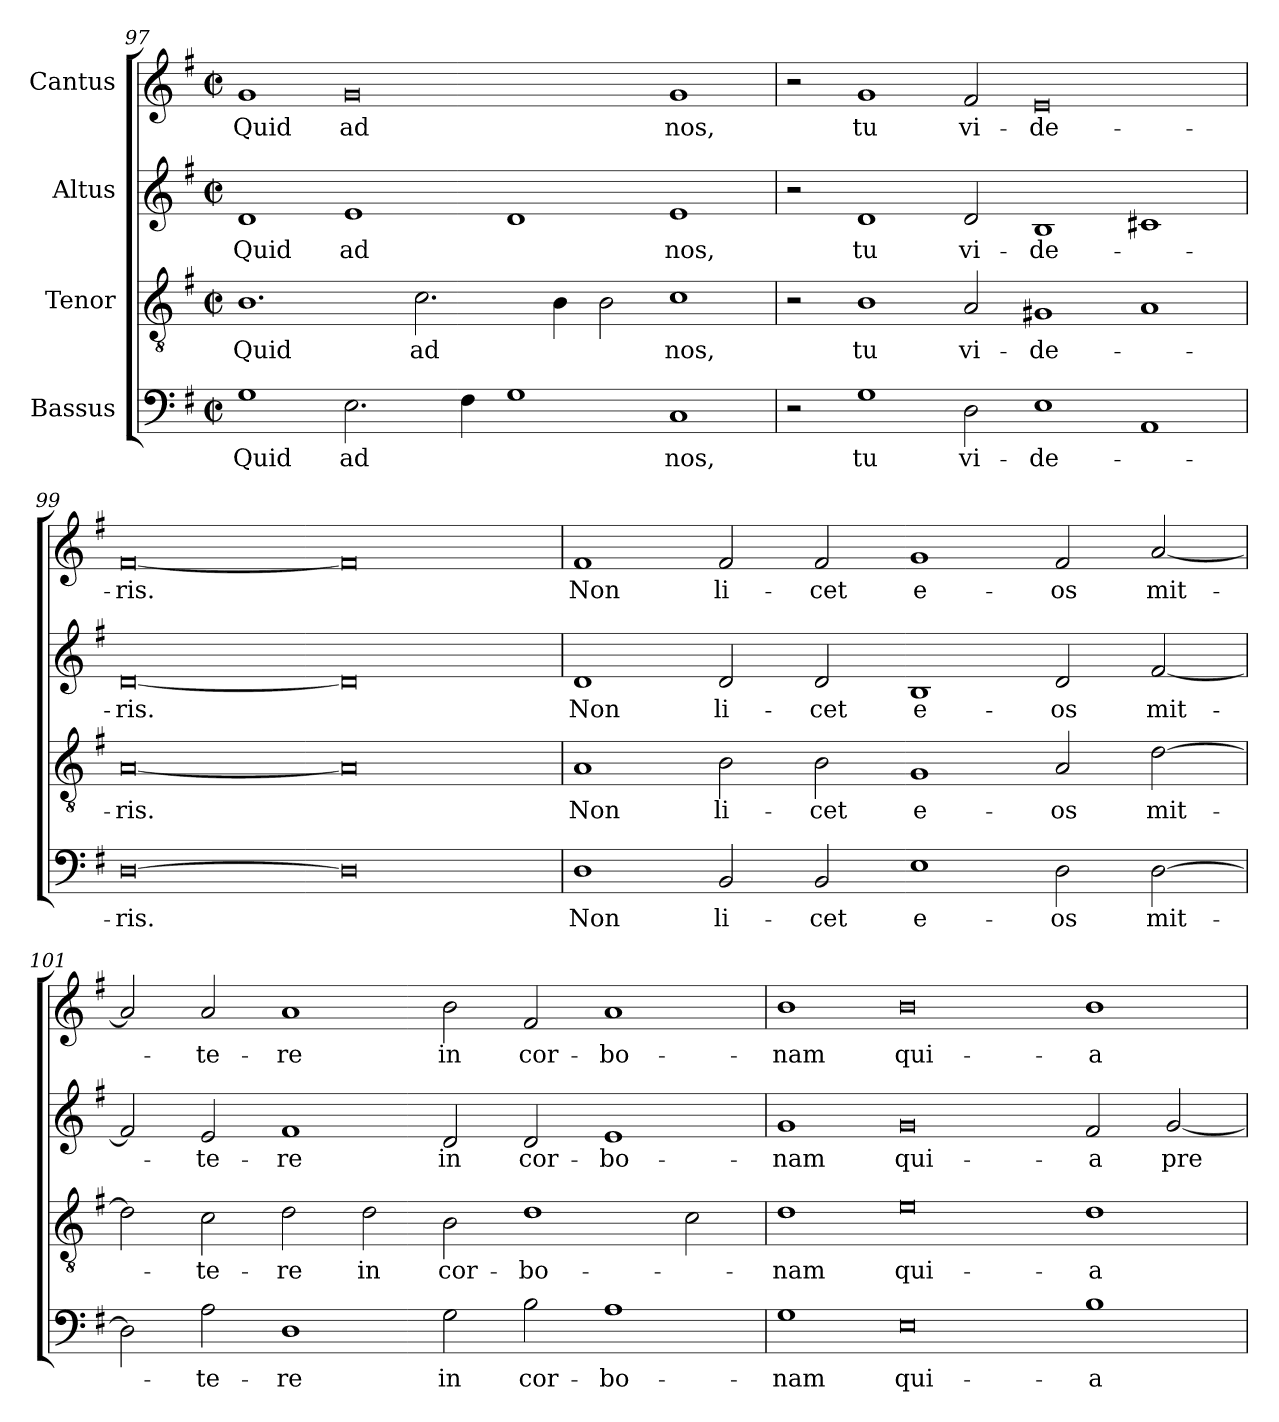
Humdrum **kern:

**kern	**text	**kern	**text	**kern	**text	**kern	**text
*part4	*part4	*part3	*part3	*part2	*part2	*part1	*part1
*staff4	*staff4	*staff3	*staff3	*staff2	*staff2	*staff1	*staff1
*I"Bassus	*	*I"Tenor	*	*I"Altus	*	*I"Cantus	*
!!LO:LB:g=z
*clefF4	*	*clefGv2	*	*clefG2	*	*clefG2	*
*k[f#]	*	*k[f#]	*	*k[f#]	*	*k[f#]	*
*G:	*	*G:	*	*G:	*	*G:	*
*M2/2	*	*M2/2	*	*M2/2	*	*M2/2	*
*met(c|)	*	*met(c|)	*	*met(c|)	*	*met(c|)	*
=97	=97	=97	=97	=97	=97	=97	=97
!	!LO:LY:b	!	!LO:LY:b	!	!LO:LY:b	!	!LO:LY:b
1G	Quid	1.B	Quid	1d	Quid	1g	Quid
!	!LO:LY:b	!	!	!	!LO:LY:b	!	!LO:LY:b
2.E\	ad	.	.	1e	ad	0g	ad
!	!	!	!LO:LY:b	!	!	!	!
.	.	2.c\	ad	.	.	.	.
4F#\	.	.	.	.	.	.	.
1G	.	.	.	1d	.	.	.
.	.	4B\	.	.	.	.	.
.	.	2B\	.	.	.	.	.
!	!LO:LY:b	!	!LO:LY:b	!	!LO:LY:b	!	!LO:LY:b
1C	nos,	1c	nos,	1e	nos,	1g	nos,
=98	=98	=98	=98	=98	=98	=98	=98
2r	.	2r	.	2r	.	2r	.
!	!LO:LY:b	!	!LO:LY:b	!	!LO:LY:b	!	!LO:LY:b
1G	tu	1B	tu	1d	tu	1g	tu
!	!LO:LY:b	!	!LO:LY:b	!	!LO:LY:b	!	!LO:LY:b
2D\	vi-	2A/	vi-	2d/	vi-	2f#/	vi-
!	!LO:LY:b	!	!LO:LY:b	!	!LO:LY:b	!	!LO:LY:b
1E	-de-	1G#X	-de-	1B	-de-	0e	-de-
1AA	.	1A	.	1c#X	.	.	.
=99	=99	=99	=99	=99	=99	=99	=99
!	!LO:LY:b	!	!LO:LY:b	!	!LO:LY:b	!	!LO:LY:b
[0D	-ris.	[0A	-ris.	[0d	-ris.	[0f#	-ris.
0D]	.	0A]	.	0d]	.	0f#]	.
!!LO:LB:g=z
=100	=100	=100	=100	=100	=100	=100	=100
!	!LO:LY:b	!	!LO:LY:b	!	!LO:LY:b	!	!LO:LY:b
1D	Non	1A	Non	1d	Non	1f#	Non
!	!LO:LY:b	!	!LO:LY:b	!	!LO:LY:b	!	!LO:LY:b
2BB/	li-	2B\	li-	2d/	li-	2f#/	li-
!	!LO:LY:b	!	!LO:LY:b	!	!LO:LY:b	!	!LO:LY:b
2BB/	-cet	2B\	-cet	2d/	-cet	2f#/	-cet
!	!LO:LY:b	!	!LO:LY:b	!	!LO:LY:b	!	!LO:LY:b
1E	e-	1G	e-	1B	e-	1g	e-
!	!LO:LY:b	!	!LO:LY:b	!	!LO:LY:b	!	!LO:LY:b
2D\	-os	2A/	-os	2d/	-os	2f#/	-os
!	!LO:LY:b	!	!LO:LY:b	!	!LO:LY:b	!	!LO:LY:b
[2D\	mit-	[2d\	mit-	[2f#/	mit-	[2a/	mit-
=101	=101	=101	=101	=101	=101	=101	=101
2D\]	.	2d\]	.	2f#/]	.	2a/]	.
!	!LO:LY:b	!	!LO:LY:b	!	!LO:LY:b	!	!LO:LY:b
2A\	-te-	2c\	-te-	2e/	-te-	2a/	-te-
!	!LO:LY:b	!	!LO:LY:b	!	!LO:LY:b	!	!LO:LY:b
1D	-re	2d\	-re	1f#	-re	1a	-re
!	!	!	!LO:LY:b	!	!	!	!
.	.	2d\	in	.	.	.	.
!	!LO:LY:b	!	!LO:LY:b	!	!LO:LY:b	!	!LO:LY:b
2G\	in	2B\	cor-	2d/	in	2b\	in
!	!LO:LY:b	!	!LO:LY:b	!	!LO:LY:b	!	!LO:LY:b
2B\	cor-	1d	-bo-	2d/	cor-	2f#/	cor-
!	!LO:LY:b	!	!	!	!LO:LY:b	!	!LO:LY:b
1A	-bo-	.	.	1e	-bo-	1a	-bo-
.	.	2c\	.	.	.	.	.
=102	=102	=102	=102	=102	=102	=102	=102
!	!LO:LY:b	!	!LO:LY:b	!	!LO:LY:b	!	!LO:LY:b
1G	-nam	1d	-nam	1g	-nam	1b	-nam
!	!LO:LY:b	!	!LO:LY:b	!	!LO:LY:b	!	!LO:LY:b
0E	qui-	0e	qui-	0g	qui-	0b	qui-
!	!LO:LY:b	!	!LO:LY:b	!	!LO:LY:b	!	!LO:LY:b
1B	-a	1d	-a	2f#/	-a	1b	-a
!	!	!	!	!	!LO:LY:b	!	!
.	.	.	.	[2g/	pre-	.	.
=	=	=	=	=	=	=	=
*-	*-	*-	*-	*-	*-	*-	*-
